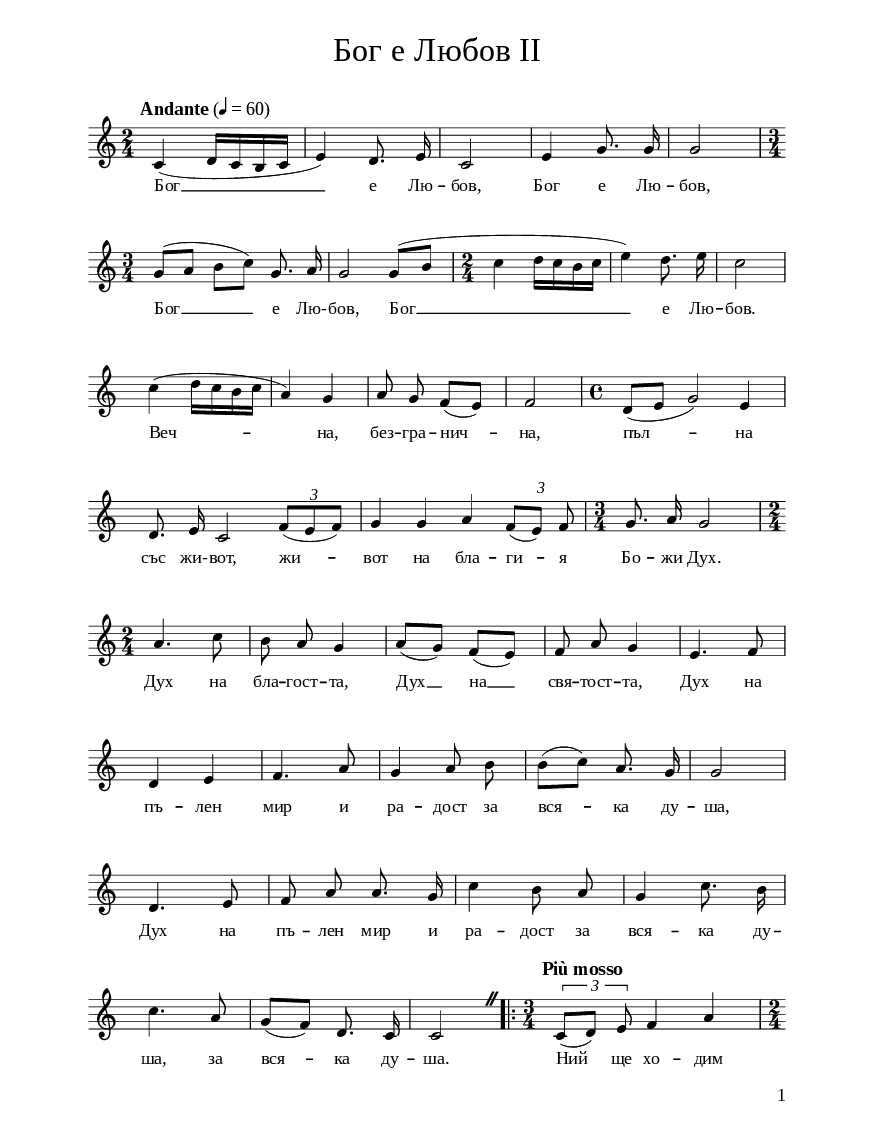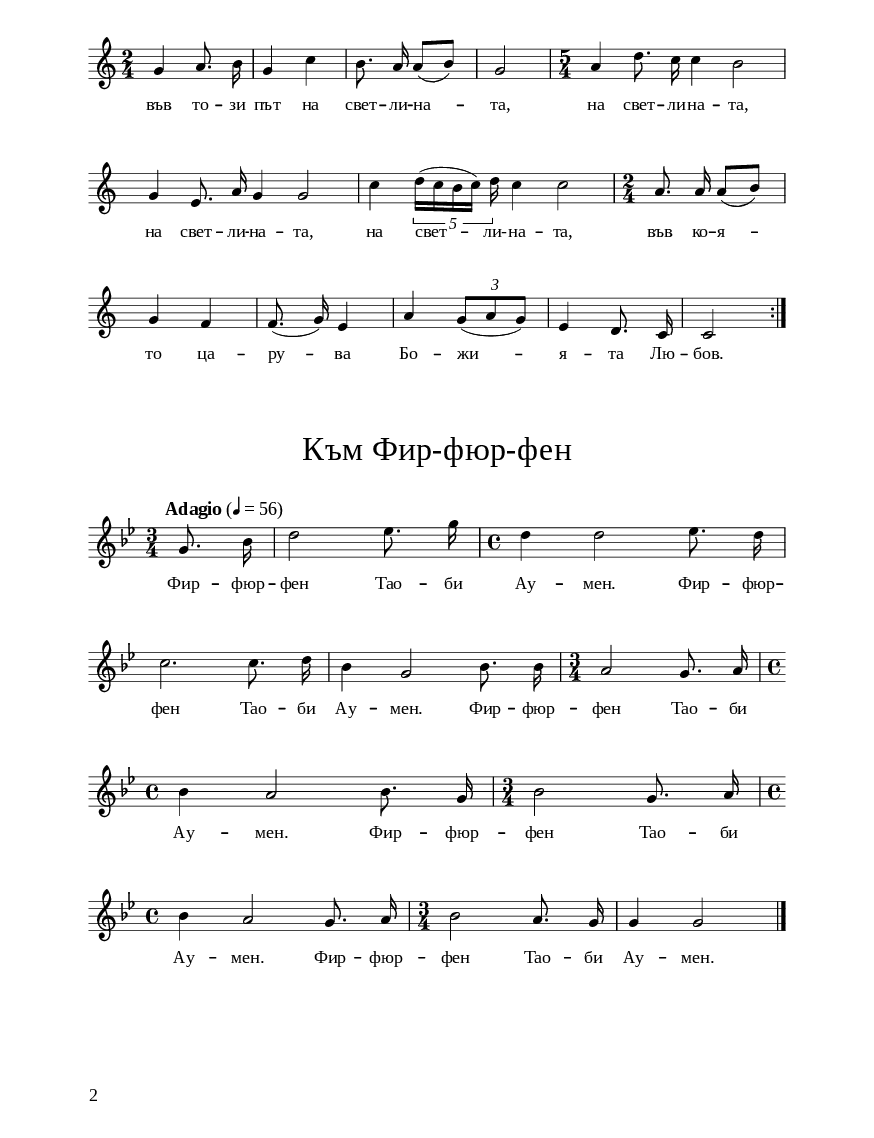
\version "2.24.3"

% include paper part and global functions
\include "include/globals.ily"

\bookpart {
  \label #'ref166
  \tocItem \markup "Бог е Любов II"
  \include "include/bookpart-paper.ily"
  \score {
    \include "include/score-layout.ily"

    \new Voice \absolute {
      \clef treble
      \key c \major
      \time 2/4
      \tempoFunc "Andante" 4 "60"
      \autoBeamOff
      c'4 (  d'16 [  c'16  b16  c'16 ]
      | % 2
      e'4 )  d'8.  e'16 | % 3
      c'2 | % 4
      e'4  g'8.  g'16 | % 5
      g'2 \break | % 6
      \time 3/4 g'8 ( [  a'8 ]  b'8 [  c''8 ) ]  % 7
      g'8.   a'16 |  g'2 % 8
      g'8 ( [  b'8 ] | % 9
      \time 2/4 c''4  d''16 [  c''16  b'16
      c''16 ] |
      e''4 )  d''8.  e''16 | % 11
      c''2 \break | % 12
      c''4 (  d''16 [  c''16  b'16
      c''16 ] | % 13
      a'4 )  g'4 | % 14
      a'8  g'8  f'8 ( [  e'8 ) ] | % 15
      f'2 | % 16
      \time 4/4  | % 16
      d'8 ( [  e'8  ]  g'2 ) e'4 | \break % 17
      d'8.  e'16  c'2 \once \omit
      TupletBracket
      \times 2/3  {
        f'8 ( [  e'8  f'8 ) ]
      }
      |  % 18
      g'4  g'4  a'4 \once \omit TupletBracket
      \times 2/3  {
        f'8 ( [  e'8 )  ] f'8
      }
      | % 19
      \time 3/4  | % 19
      g'8.  a'16  g'2 |
      \time 2/4  |
      a'4.  c''8 |  % 21
      b'8  a'8  g'4 |  % 22
      a'8 ( [  g'8 ) ]  f'8 ( [  e'8 ) ]
      | % 23
      f'8  a'8  g'4 | % 24
      e'4.  f'8 | % 25
      d'4  e'4 | % 26
      f'4.  a'8   | % 27
      g'4  a'8  b'8 | % 28
      b'8 ( [  c''8 ) ]  a'8.  g'16 | % 29
      g'2 \break |
      d'4.  e'8 | % 31
      f'8  a'8  a'8.  g'16 | % 32
      c''4  b'8  a'8  | % 33
      g'4  c''8.  b'16 \break | % 34
      c''4.  a'8 | % 35
      g'8 ( [  f'8 ) ]  d'8.  c'16 | % 36
      c'2 \caesura
      \bar ".|:-||"

      | % 37
      \tempo "Più mosso"
      \time 3/4  | % 37

      \times 2/3  {
        c'8 ( [  d'8 ) ]  e'8
      }
      f'4  a'4 | \break % 38
      \time 2/4  | % 38
      g'4  a'8.   b'16   | % 39
      g'4  c''4  |
      b'8.  a'16  a'8 ( [  b'8 ) ] | % 41
      g'2  | % 42
      \time 5/4  | % 42
      a'4  d''8.  c''16  c''4
      b'2 | \break % 43
      g'4  e'8.  a'16  g'4  g'2 |  % 44
      c''4
      \times 4/5  {
        d''16 ( [  c''16  b'16
        c''16 )  ] d''16
      }
      c''4  c''2  | % 45
      \time 2/4  | % 45
      a'8.  a'16  a'8 ( [  b'8 ) ] | \break % 46
      g'4  f'4 |  % 47
      f'8. (  g'16 )  e'4 | % 48
      a'4 \once \omit TupletBracket
      \times 2/3  {
        g'8 ( [  a'8  g'8 ) ]
      }
      | % 49
      e'4  d'8.  c'16 |
      c'2
      \bar ":|."
    }

    \addlyrics {
      Бог __ е Лю -- бов,
      Бог е Лю -- бов, Бог __    е
      "Лю-" -- бов,  Бог __
      е Лю -- бов. Веч --
      на, без -- гра -- нич
      -- на, пъл -- на със "жи-" --
      вот, жи --  вот на бла -- ги
      -- я Бо -- жи Дух. Дух на бла --
      гост -- та, Дух __  на __  свя --
      тост -- та, Дух на пъ -- лен мир
      и ра -- дост за вся -- ка ду --
      ша, Дух на пъ -- лен мир и ра --
      дост за вся -- ка ду -- ша, за
      вся -- ка ду -- ша. Ний  ще
      хо -- дим във то -- зи път на
      свет -- ли -- на -- та, на свет --
      ли -- на -- та, на свет -- ли -- на --
      та, на свет -- "ли-" -- на --
      та, във ко -- я -- то ца -- ру
      -- ва Бо -- жи --  я -- та
      Лю -- бов.}

      \header {
        title = \titleFunc "Бог е Любов II" "Bog e Ljubov II"
      }

      \midi{}

    } % score
    \label #'ref167
    \tocItem \markup "Към Фир-фюр-фен"
    \include "include/bookpart-paper.ily"
    \score {
      \include "include/score-layout.ily"

      \new Voice \relative  c' {
        \clef treble
        \key g \minor
        \time 3/4
        \tempoFunc "Adagio" 4 "56"
        \autoBeamOff

        \partial 4 g'8. bes16 | d2 es8. g16 | \time 4/4 d4 d2 es8. d16 | \break

        c2. c8. d16 | bes4 g2 bes8. bes16 | \time 3/4 a2 g8. a16| \time 4/4 \break

        bes4 a2 bes8. g16 | \time 3/4 bes2 g8. a16 | \time 4/4 \break

        bes4 a2 g8. a16| \time 3/4 bes2 a8. g16 | g4 g2| \bar ".|:-|." \break
      }

      \addlyrics {
        Фир -- фюр --
        фен Тао -- би Aу -- мен. Фир -- фюр --
        фен Тао -- би Aу -- мен. Фир -- фюр --
        фен Тао -- би Aу -- мен. Фир -- фюр --
        фен Тао -- би Aу -- мен. Фир -- фюр --
        фен Тао -- би Aу -- мен.}

        \header {
          title = \titleFunc "Към Фир-фюр-фен" "Kăm Fir-fjur-fen  – Zu Fir-fjur-fen"
        }

        \midi{}

      } % score



    } % bookpart


